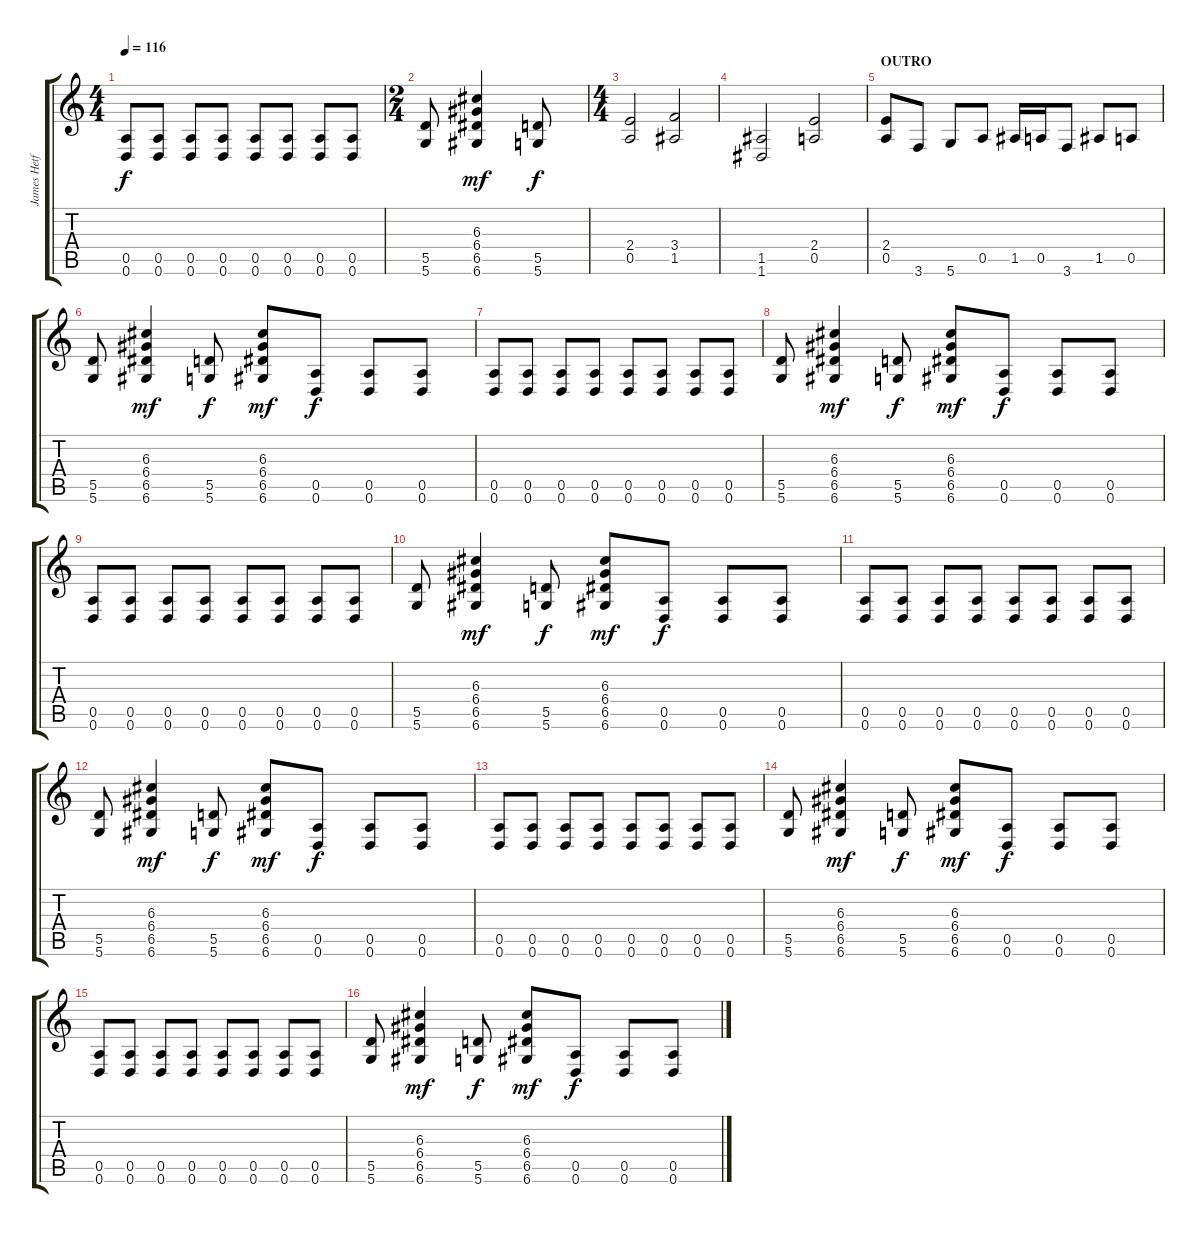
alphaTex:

\track ("James Hetfeild (Rhythm)" "James Hetf") {instrument overdrivenguitar}
\staff {score tabs}
\tuning (E4 B3 G3 D3 A2 D2) {hide}
\ts (4 4)
\tempo 116
\clef g2
\ks c
(0.5 0.6).8{dy f} (0.5 0.6).8 (0.5 0.6).8 (0.5 0.6).8 (0.5 0.6).8 (0.5 0.6).8 (0.5 0.6).8 (0.5 0.6).8 |
\ts (2 4)
(5.5 5.6).8 (6.3 6.4 6.5 6.6).4{dy mf} (5.5 5.6).8{dy f} |
\ts (4 4)
(2.4 0.5).2 (3.4 1.5).2 |
(1.5 1.6).2 (2.4 0.5).2 |
\section ("" "OUTRO")
(2.4 0.5).8 3.6.8 5.6.8 0.5.8 1.5.16 0.5.16 3.6.8 1.5.8 0.5.8 |
(5.5 5.6).8 (6.3 6.4 6.5 6.6).4{dy mf} (5.5 5.6).8{dy f} (6.3 6.4 6.5 6.6).8{dy mf} (0.5 0.6).8{dy f} (0.5 0.6).8 (0.5 0.6).8 |
(0.5 0.6).8 (0.5 0.6).8 (0.5 0.6).8 (0.5 0.6).8 (0.5 0.6).8 (0.5 0.6).8 (0.5 0.6).8 (0.5 0.6).8 |
(5.5 5.6).8 (6.3 6.4 6.5 6.6).4{dy mf} (5.5 5.6).8{dy f} (6.3 6.4 6.5 6.6).8{dy mf} (0.5 0.6).8{dy f} (0.5 0.6).8 (0.5 0.6).8 |
(0.5 0.6).8 (0.5 0.6).8 (0.5 0.6).8 (0.5 0.6).8 (0.5 0.6).8 (0.5 0.6).8 (0.5 0.6).8 (0.5 0.6).8 |
(5.5 5.6).8 (6.3 6.4 6.5 6.6).4{dy mf} (5.5 5.6).8{dy f} (6.3 6.4 6.5 6.6).8{dy mf} (0.5 0.6).8{dy f} (0.5 0.6).8 (0.5 0.6).8 |
(0.5 0.6).8 (0.5 0.6).8 (0.5 0.6).8 (0.5 0.6).8 (0.5 0.6).8 (0.5 0.6).8 (0.5 0.6).8 (0.5 0.6).8 |
(5.5 5.6).8 (6.3 6.4 6.5 6.6).4{dy mf} (5.5 5.6).8{dy f} (6.3 6.4 6.5 6.6).8{dy mf} (0.5 0.6).8{dy f} (0.5 0.6).8 (0.5 0.6).8 |
(0.5 0.6).8 (0.5 0.6).8 (0.5 0.6).8 (0.5 0.6).8 (0.5 0.6).8 (0.5 0.6).8 (0.5 0.6).8 (0.5 0.6).8 |
(5.5 5.6).8 (6.3 6.4 6.5 6.6).4{dy mf} (5.5 5.6).8{dy f} (6.3 6.4 6.5 6.6).8{dy mf} (0.5 0.6).8{dy f} (0.5 0.6).8 (0.5 0.6).8 |
(0.5 0.6).8 (0.5 0.6).8 (0.5 0.6).8 (0.5 0.6).8 (0.5 0.6).8 (0.5 0.6).8 (0.5 0.6).8 (0.5 0.6).8 |
(5.5 5.6).8 (6.3 6.4 6.5 6.6).4{dy mf} (5.5 5.6).8{dy f} (6.3 6.4 6.5 6.6).8{dy mf} (0.5 0.6).8{dy f} (0.5 0.6).8 (0.5 0.6).8
